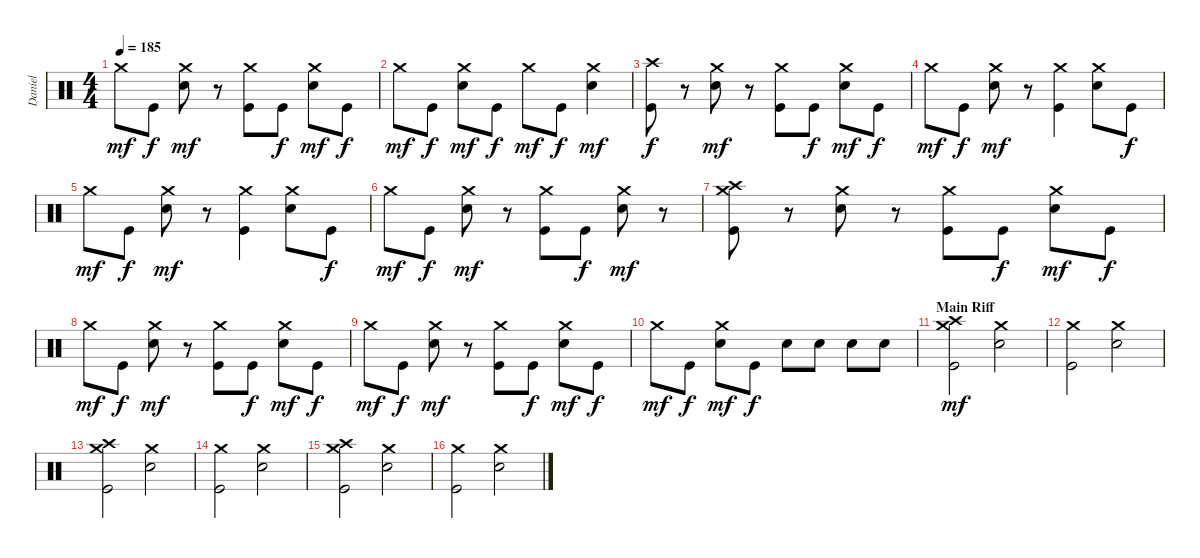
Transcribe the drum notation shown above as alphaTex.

\track ("Daniel" "Daniel") {instrument percussion}
\staff {score}
\articulation defaults
\ts (4 4)
\tempo 185
\clef neutral
\ks c "Crash medium (hit)".8{dy mf} "Kick (hit)".8{dy f}
("Electric Snare (hit)" "Crash medium (hit)").8{dy mf} r.8 ("Kick (hit)" "Crash medium (hit)").8 "Kick (hit)".8{dy f} ("Electric Snare (hit)" "Crash medium (hit)").8{dy mf} "Kick (hit)".8{dy f} |
"Crash medium (hit)".8{dy mf} "Kick (hit)".8{dy f} ("Electric Snare (hit)" "Crash medium (hit)").8{dy mf} "Kick (hit)".8{dy f} "Crash medium (hit)".8{dy mf} "Kick (hit)".8{dy f} ("Electric Snare (hit)" "Crash medium (hit)").4{dy mf} |
("Kick (hit)" "Crash high (hit)").8{dy f} r.8 ("Electric Snare (hit)" "Crash medium (hit)").8{dy mf} r.8 ("Kick (hit)" "Crash medium (hit)").8 "Kick (hit)".8{dy f} ("Electric Snare (hit)" "Crash medium (hit)").8{dy mf} "Kick (hit)".8{dy f} |
"Crash medium (hit)".8{dy mf} "Kick (hit)".8{dy f} ("Electric Snare (hit)" "Crash medium (hit)").8{dy mf} r.8 ("Kick (hit)" "Crash medium (hit)").4 ("Electric Snare (hit)" "Crash medium (hit)").8 "Kick (hit)".8{dy f} |
"Crash medium (hit)".8{dy mf} "Kick (hit)".8{dy f} ("Electric Snare (hit)" "Crash medium (hit)").8{dy mf} r.8 ("Kick (hit)" "Crash medium (hit)").4 ("Electric Snare (hit)" "Crash medium (hit)").8 "Kick (hit)".8{dy f} |
"Crash medium (hit)".8{dy mf} "Kick (hit)".8{dy f} ("Electric Snare (hit)" "Crash medium (hit)").8{dy mf} r.8 ("Kick (hit)" "Crash medium (hit)").8 "Kick (hit)".8{dy f} ("Electric Snare (hit)" "Crash medium (hit)").8{dy mf} r.8 |
("Kick (hit)" "Crash medium (hit)" "Crash high (hit)").8 r.8 ("Electric Snare (hit)" "Crash medium (hit)").8 r.8 ("Kick (hit)" "Crash medium (hit)").8 "Kick (hit)".8{dy f} ("Electric Snare (hit)" "Crash medium (hit)").8{dy mf} "Kick (hit)".8{dy f} |
"Crash medium (hit)".8{dy mf} "Kick (hit)".8{dy f} ("Electric Snare (hit)" "Crash medium (hit)").8{dy mf} r.8 ("Kick (hit)" "Crash medium (hit)").8 "Kick (hit)".8{dy f} ("Electric Snare (hit)" "Crash medium (hit)").8{dy mf} "Kick (hit)".8{dy f} |
"Crash medium (hit)".8{dy mf} "Kick (hit)".8{dy f} ("Electric Snare (hit)" "Crash medium (hit)").8{dy mf} r.8 ("Kick (hit)" "Crash medium (hit)").8 "Kick (hit)".8{dy f} ("Electric Snare (hit)" "Crash medium (hit)").8{dy mf} "Kick (hit)".8{dy f} |
"Crash medium (hit)".8{dy mf} "Kick (hit)".8{dy f} ("Electric Snare (hit)" "Crash medium (hit)").8{dy mf} "Kick (hit)".8{dy f} "Electric Snare (hit)".8 "Electric Snare (hit)".8 "Electric Snare (hit)".8 "Electric Snare (hit)".8 |
\section ("" "Main Riff")
("Kick (hit)" "Crash medium (hit)" "Crash high (hit)").2{dy mf} ("Electric Snare (hit)" "Crash medium (hit)").2 |
("Kick (hit)" "Crash medium (hit)").2 ("Electric Snare (hit)" "Crash medium (hit)").2 |
("Kick (hit)" "Crash medium (hit)" "Crash high (hit)").2 ("Electric Snare (hit)" "Crash medium (hit)").2 |
("Kick (hit)" "Crash medium (hit)").2 ("Electric Snare (hit)" "Crash medium (hit)").2 |
("Kick (hit)" "Crash medium (hit)" "Crash high (hit)").2 ("Electric Snare (hit)" "Crash medium (hit)").2 |
("Kick (hit)" "Crash medium (hit)").2 ("Electric Snare (hit)" "Crash medium (hit)").2
